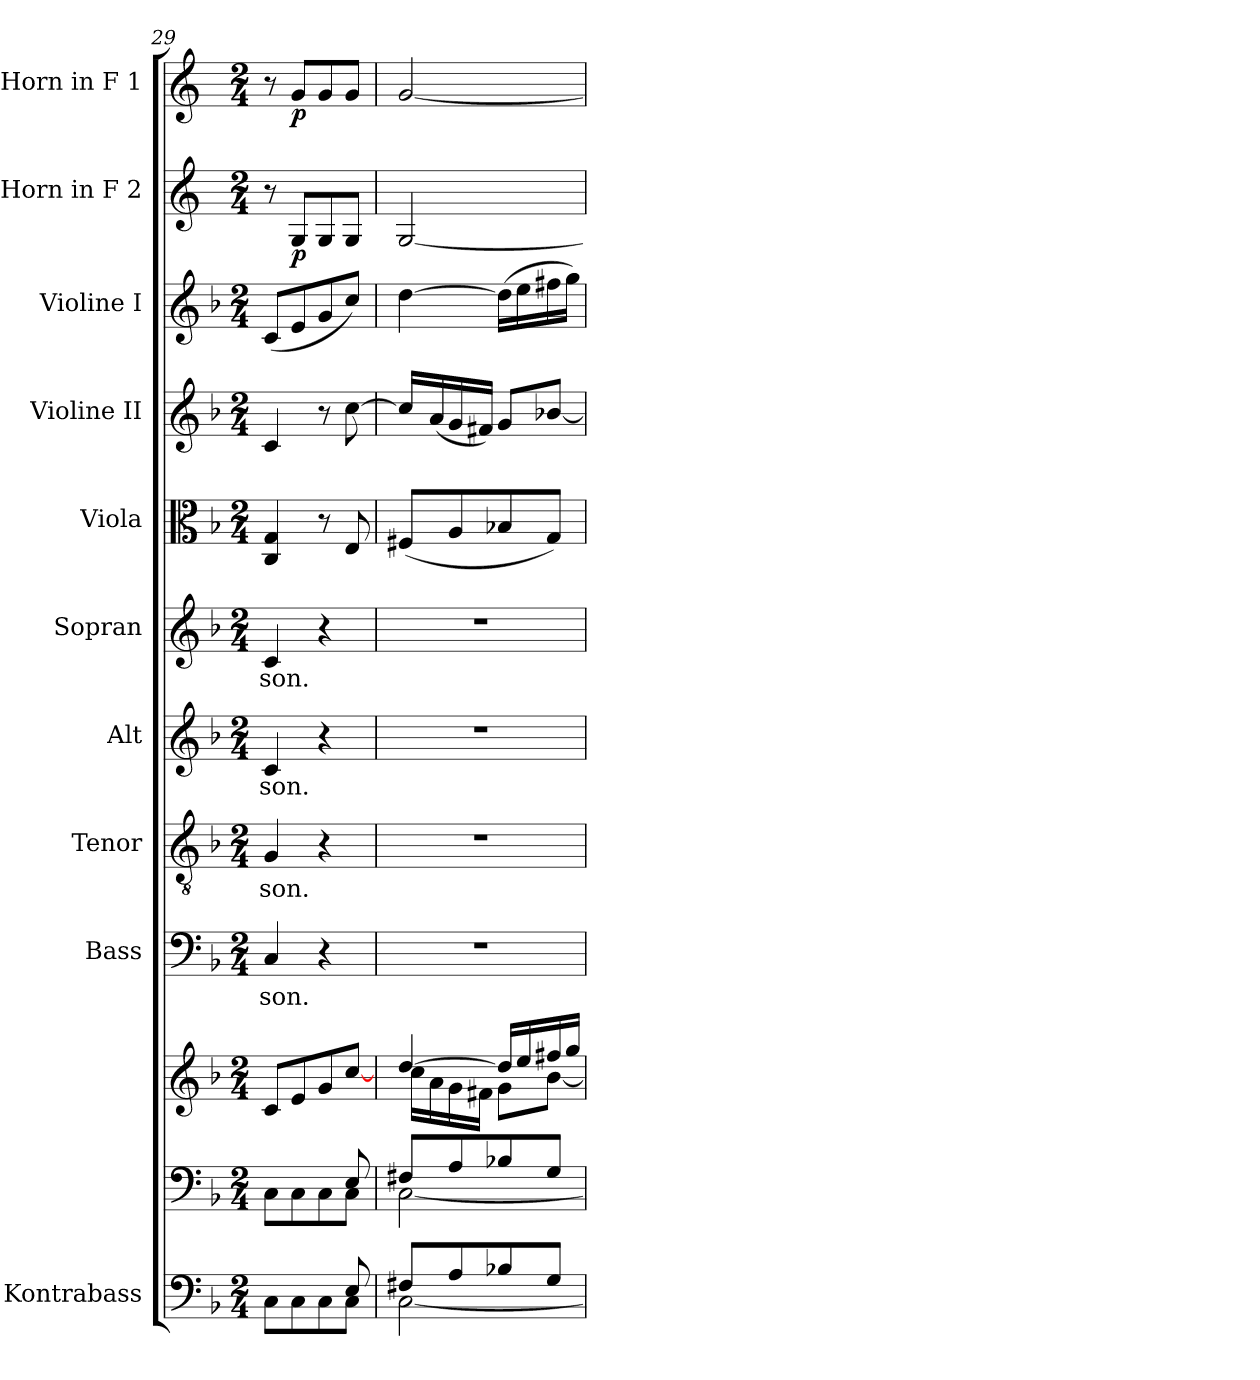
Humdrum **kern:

**kern	**kern	**kern	**kern	**text	**kern	**text	**kern	**text	**kern	**text	**kern	**kern	**kern	**kern	**dynam	**kern	**dynam
*part11	*part10	*part10	*part9	*part9	*part8	*part8	*part7	*part7	*part6	*part6	*part5	*part4	*part3	*part2	*part2	*part1	*part1
*staff12	*staff11	*staff10	*staff9	*staff9	*staff8	*staff8	*staff7	*staff7	*staff6	*staff6	*staff5	*staff4	*staff3	*staff2	*staff2	*staff1	*staff1
*I"Kontrabass	*	*	*I"Bass	*	*I"Tenor	*	*I"Alt	*	*I"Sopran	*	*I"Viola	*I"Violine II	*I"Violine I	*I"Horn in F 2	*	*I"Horn in F 1	*
*I'Kb.	*	*	*I'B	*	*I'T	*	*I'A	*	*I'S	*	*I'Vla.	*I'Vl. II	*I'Vl. I	*I'Hrn. 2	*	*I'Hrn. 1	*
*clefF4	*clefF4	*clefG2	*clefF4	*	*clefGv2	*	*clefG2	*	*clefG2	*	*clefC3	*clefG2	*clefG2	*clefG2	*	*clefG2	*
*ITrd7c12	*	*	*	*	*	*	*	*	*	*	*	*	*	*ITrd4c7	*	*ITrd4c7	*
*k[b-]	*k[b-]	*k[b-]	*k[b-]	*	*k[b-]	*	*k[b-]	*	*k[b-]	*	*k[b-]	*k[b-]	*k[b-]	*k[b-]	*	*k[b-]	*
*F:	*F:	*F:	*F:	*	*F:	*	*F:	*	*F:	*	*F:	*F:	*F:	*F:	*	*F:	*
*M2/4	*M2/4	*M2/4	*M2/4	*	*M2/4	*	*M2/4	*	*M2/4	*	*M2/4	*M2/4	*M2/4	*M2/4	*	*M2/4	*
=29	=29	=29	=29	=29	=29	=29	=29	=29	=29	=29	=29	=29	=29	=29	=29	=29	=29
*^	*^	*	*	*	*	*	*	*	*	*	*	*	*	*	*	*	*
!	!	!	!	!	!	!LO:LY:b	!	!LO:LY:b	!	!LO:LY:b	!	!LO:LY:b	!	!	!	!	!	!	!
4.ryy	8CC\L	4.ryy	8C\L	8c/L	4C/	-son.	4G/	-son.	4c/	-son.	4c/	-son.	4C/ 4G/	4c/	(<8c/L	8r	.	8r	.
!	!	!	!	!	!	!	!	!	!	!	!	!	!	!	!	!	!LO:DY:b	!	!LO:DY:b
.	8CC\	.	8C\	8e/	.	.	.	.	.	.	.	.	.	.	8e/	8C/L	p	8c/L	p
.	8CC\	.	8C\	8g/	4r	.	4r	.	4r	.	4r	.	8r	8r	8g/	8C/	.	8c/	.
8EE/	8CC\J	8E/	8C\J	[8cc/J	.	.	.	.	.	.	.	.	8E/	[8cc\	8cc/J)	8C/J	.	8c/J	.
=30	=30	=30	=30	=30	=30	=30	=30	=30	=30	=30	=30	=30	=30	=30	=30	=30	=30	=30	=30
*	*	*	*	*^	*	*	*	*	*	*	*	*	*	*	*	*	*	*	*
8FF#X/L	[<2CC\	8F#X/L	[<2C\	[>4dd/	16cc\LL	2r	.	2r	.	2r	.	2r	.	(<8F#X/L	16cc/LL]	[4dd\	[2C/	.	[2c/	.
.	.	.	.	.	16a\	.	.	.	.	.	.	.	.	.	(<16a/	.	.	.	.	.
8AA/	.	8A/	.	.	16g\	.	.	.	.	.	.	.	.	8A/	16g/	.	.	.	.	.
.	.	.	.	.	16f#X\JJ	.	.	.	.	.	.	.	.	.	16f#X/JJ)	.	.	.	.	.
8BB-X/	.	8B-X/	.	16dd/LL]	8g\L	.	.	.	.	.	.	.	.	8B-X/	8g/L	(>16dd\LL]	.	.	.	.
.	.	.	.	16ee/	.	.	.	.	.	.	.	.	.	.	.	16ee\	.	.	.	.
8GG/J	.	8G/J	.	16ff#X/	[<8b-\J	.	.	.	.	.	.	.	.	8G/J)	[8b-X/J	16ff#X\	.	.	.	.
.	.	.	.	16gg/JJ	.	.	.	.	.	.	.	.	.	.	.	16gg\JJ)	.	.	.	.
*v	*v	*	*	*	*	*	*	*	*	*	*	*	*	*	*	*	*	*	*	*
*	*v	*v	*	*	*	*	*	*	*	*	*	*	*	*	*	*	*	*	*
*	*	*v	*v	*	*	*	*	*	*	*	*	*	*	*	*	*	*	*
=	=	=	=	=	=	=	=	=	=	=	=	=	=	=	=	=	=
*-	*-	*-	*-	*-	*-	*-	*-	*-	*-	*-	*-	*-	*-	*-	*-	*-	*-
